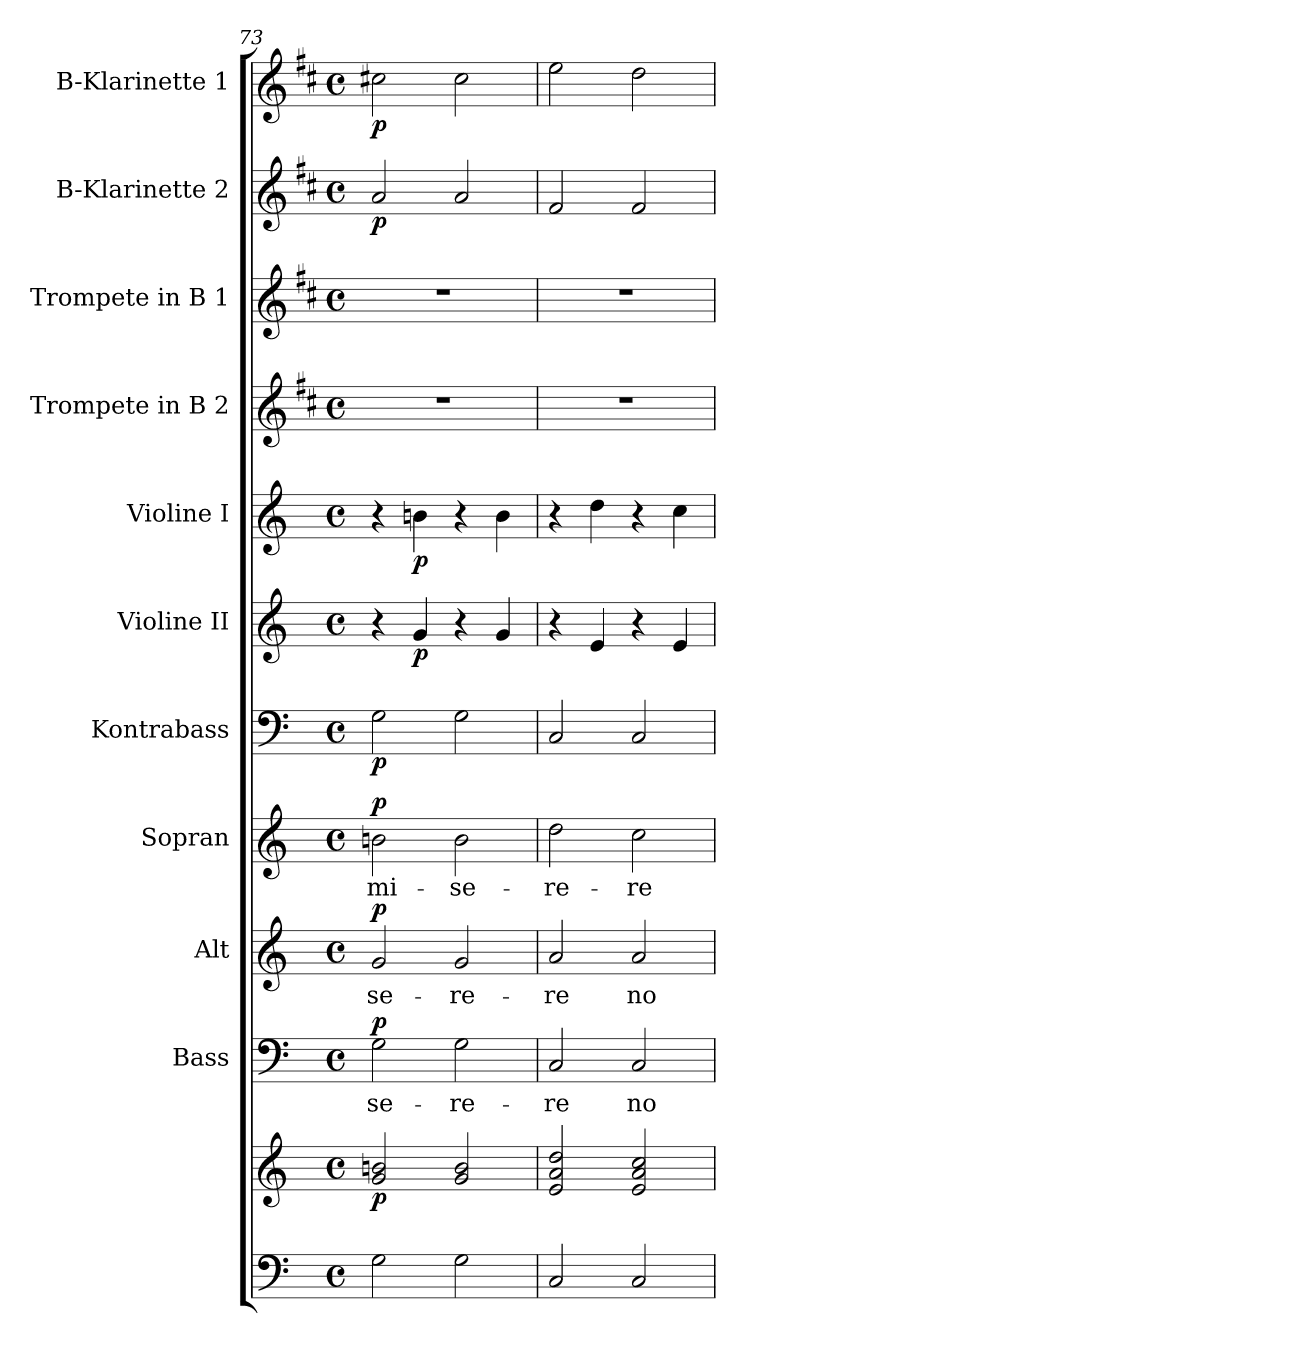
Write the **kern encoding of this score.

**kern	**kern	**dynam	**kern	**text	**dynam	**kern	**text	**dynam	**kern	**text	**dynam	**kern	**dynam	**kern	**dynam	**kern	**dynam	**kern	**kern	**kern	**dynam	**kern	**dynam
*part11	*part11	*part11	*part10	*part10	*part10	*part9	*part9	*part9	*part8	*part8	*part8	*part7	*part7	*part6	*part6	*part5	*part5	*part4	*part3	*part2	*part2	*part1	*part1
*staff12	*staff11	*staff11/12	*staff10	*staff10	*staff10	*staff9	*staff9	*staff9	*staff8	*staff8	*staff8	*staff7	*staff7	*staff6	*staff6	*staff5	*staff5	*staff4	*staff3	*staff2	*staff2	*staff1	*staff1
*	*	*	*I"Bass	*	*	*I"Alt	*	*	*I"Sopran	*	*	*I"Kontrabass	*	*I"Violine II	*	*I"Violine I	*	*I"Trompete in B 2	*I"Trompete in B 1	*I"B-Klarinette 2	*	*I"B-Klarinette 1	*
*	*	*	*I'B.	*	*	*I'A.	*	*	*I'S.	*	*	*I'Kb.	*	*I'Vl. II	*	*I'Vl. I	*	*I'Tr. 2	*I'Tr. 1	*I'B Kl. 2	*	*I'B Kl. 1	*
*clefF4	*clefG2	*	*clefF4	*	*	*clefG2	*	*	*clefG2	*	*	*clefF4	*	*clefG2	*	*clefG2	*	*clefG2	*clefG2	*clefG2	*	*clefG2	*
*	*	*	*	*	*	*	*	*	*	*	*	*ITrd7c12	*	*	*	*	*	*ITrd1c2	*ITrd1c2	*ITrd1c2	*	*ITrd1c2	*
*k[]	*k[]	*	*k[]	*	*	*k[]	*	*	*k[]	*	*	*k[]	*	*k[]	*	*k[]	*	*k[]	*k[]	*k[]	*	*k[]	*
*C:	*C:	*	*C:	*	*	*C:	*	*	*C:	*	*	*C:	*	*C:	*	*C:	*	*C:	*C:	*C:	*	*C:	*
*M4/4	*M4/4	*	*M4/4	*	*	*M4/4	*	*	*M4/4	*	*	*M4/4	*	*M4/4	*	*M4/4	*	*M4/4	*M4/4	*M4/4	*	*M4/4	*
*met(c)	*met(c)	*	*met(c)	*	*	*met(c)	*	*	*met(c)	*	*	*met(c)	*	*met(c)	*	*met(c)	*	*met(c)	*met(c)	*met(c)	*	*met(c)	*
=73	=73	=73	=73	=73	=73	=73	=73	=73	=73	=73	=73	=73	=73	=73	=73	=73	=73	=73	=73	=73	=73	=73	=73
!	!	!LO:DY:b	!	!LO:LY:b	!LO:DY:a	!	!LO:LY:b	!LO:DY:a	!	!LO:LY:b	!LO:DY:a	!	!LO:DY:b	!	!	!	!	!	!	!	!LO:DY:b	!	!LO:DY:b
2G\	2g/ 2bn/	p	2G\	-se-	p	2g/	-se-	p	2bn\	mi-	p	2GG\	p	4r	.	4r	.	1r	1r	2g/	p	2bn\	p
!	!	!	!	!	!	!	!	!	!	!	!	!	!	!	!LO:DY:b	!	!LO:DY:b	!	!	!	!	!	!
.	.	.	.	.	.	.	.	.	.	.	.	.	.	4g/	p	4bn\	p	.	.	.	.	.	.
!	!	!	!	!LO:LY:b	!	!	!LO:LY:b	!	!	!LO:LY:b	!	!	!	!	!	!	!	!	!	!	!	!	!
2G\	2g/ 2b/	.	2G\	-re-	.	2g/	-re-	.	2b\	-se-	.	2GG\	.	4r	.	4r	.	.	.	2g/	.	2b\	.
.	.	.	.	.	.	.	.	.	.	.	.	.	.	4g/	.	4b\	.	.	.	.	.	.	.
=74	=74	=74	=74	=74	=74	=74	=74	=74	=74	=74	=74	=74	=74	=74	=74	=74	=74	=74	=74	=74	=74	=74	=74
!	!	!	!	!LO:LY:b	!	!	!LO:LY:b	!	!	!LO:LY:b	!	!	!	!	!	!	!	!	!	!	!	!	!
2C/	2e/ 2a/ 2dd/	.	2C/	-re	.	2a/	-re	.	2dd\	-re-	.	2CC/	.	4r	.	4r	.	1r	1r	2e/	.	2dd\	.
.	.	.	.	.	.	.	.	.	.	.	.	.	.	4e/	.	4dd\	.	.	.	.	.	.	.
!	!	!	!	!LO:LY:b	!	!	!LO:LY:b	!	!	!LO:LY:b	!	!	!	!	!	!	!	!	!	!	!	!	!
2C/	2e/ 2a/ 2cc/	.	2C/	no-	.	2a/	no-	.	2cc\	-re	.	2CC/	.	4r	.	4r	.	.	.	2e/	.	2cc\	.
.	.	.	.	.	.	.	.	.	.	.	.	.	.	4e/	.	4cc\	.	.	.	.	.	.	.
=	=	=	=	=	=	=	=	=	=	=	=	=	=	=	=	=	=	=	=	=	=	=	=
*-	*-	*-	*-	*-	*-	*-	*-	*-	*-	*-	*-	*-	*-	*-	*-	*-	*-	*-	*-	*-	*-	*-	*-
